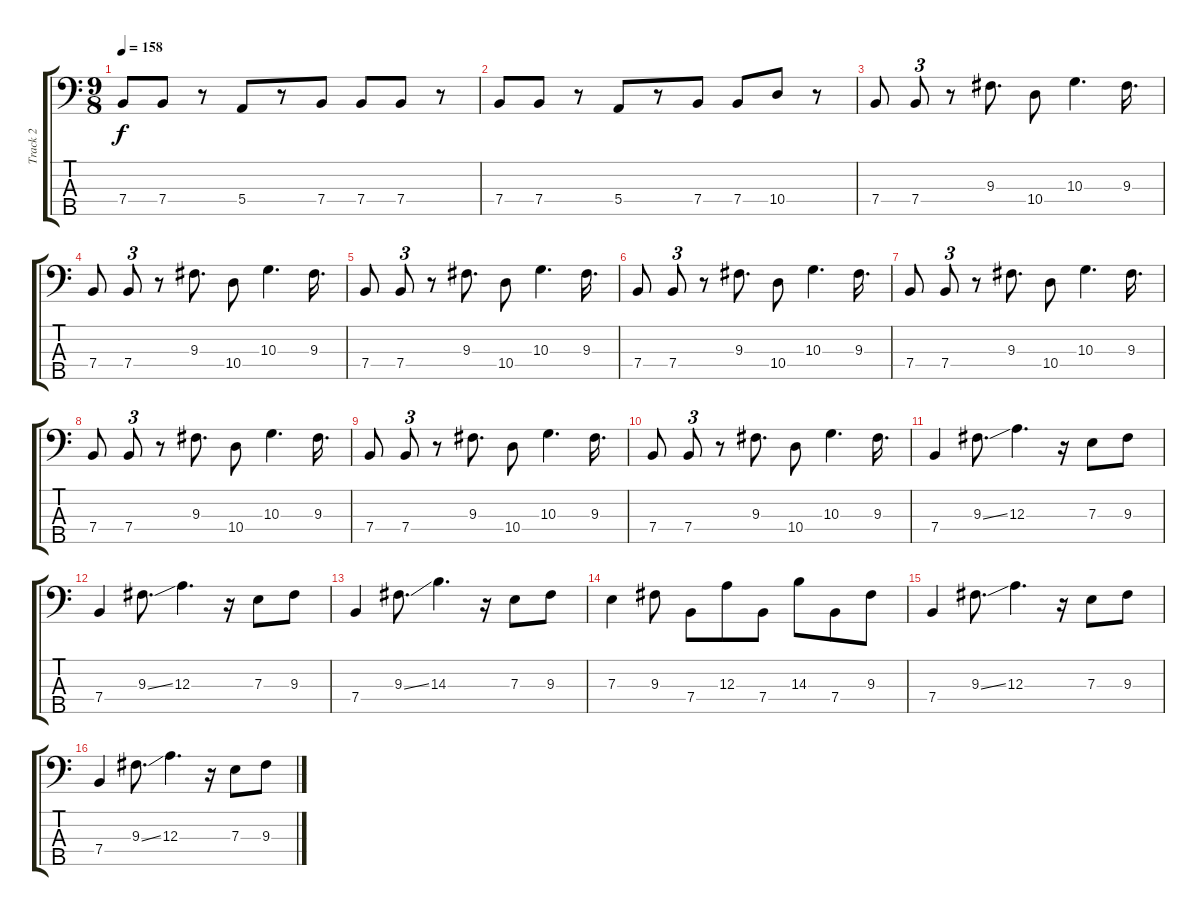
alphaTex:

\track ("Track 2" "Track 2") {instrument electricbassfinger}
\staff {score tabs}
\tuning (G2 D2 A1 E1 B0) {hide}
\ts (9 8)
\tempo 158
\clef f4
\ks c
7.4.8{dy f} 7.4.8 r.8 5.4.8 r.8 7.4.8 7.4.8 7.4.8 r.8 |
7.4.8 7.4.8 r.8 5.4.8 r.8 7.4.8 7.4.8 10.4.8 r.8 |
7.4.8 7.4.8{tu (3 2)} r.8 9.3.8{d} 10.4.8 10.3.4{d} 9.3.16{d} |
7.4.8 7.4.8{tu (3 2)} r.8 9.3.8{d} 10.4.8 10.3.4{d} 9.3.16{d} |
7.4.8 7.4.8{tu (3 2)} r.8 9.3.8{d} 10.4.8 10.3.4{d} 9.3.16{d} |
7.4.8 7.4.8{tu (3 2)} r.8 9.3.8{d} 10.4.8 10.3.4{d} 9.3.16{d} |
7.4.8 7.4.8{tu (3 2)} r.8 9.3.8{d} 10.4.8 10.3.4{d} 9.3.16{d} |
7.4.8 7.4.8{tu (3 2)} r.8 9.3.8{d} 10.4.8 10.3.4{d} 9.3.16{d} |
7.4.8 7.4.8{tu (3 2)} r.8 9.3.8{d} 10.4.8 10.3.4{d} 9.3.16{d} |
7.4.8 7.4.8{tu (3 2)} r.8 9.3.8{d} 10.4.8 10.3.4{d} 9.3.16{d} |
7.4.4 9.3{ss}.8{d} 12.3.4{d} r.16 7.3.8 9.3.8 |
7.4.4 9.3{ss}.8{d} 12.3.4{d} r.16 7.3.8 9.3.8 |
7.4.4 9.3{ss}.8{d} 14.3.4{d} r.16 7.3.8 9.3.8 |
7.3.4 9.3.8 7.4.8 12.3.8 7.4.8 14.3.8 7.4.8 9.3.8 |
7.4.4 9.3{ss}.8{d} 12.3.4{d} r.16 7.3.8 9.3.8 |
7.4.4 9.3{ss}.8{d} 12.3.4{d} r.16 7.3.8 9.3.8
